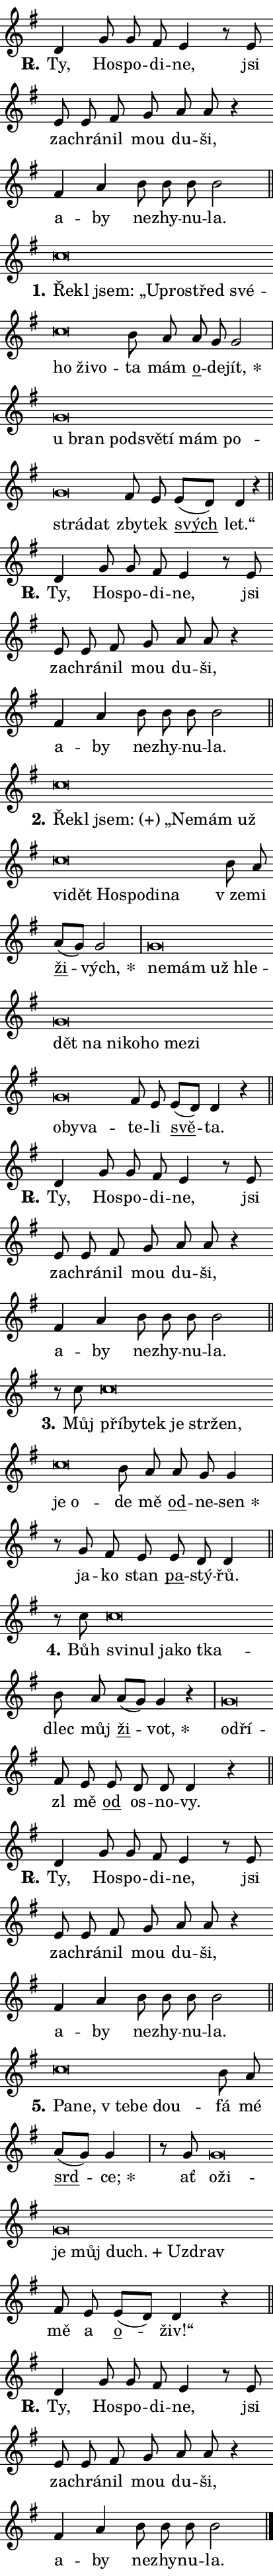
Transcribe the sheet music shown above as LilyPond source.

\version "2.24.0"
\header { tagline = "" }
\paper {
  indent = 0\cm
  top-margin = 0\cm
  right-margin = 0\cm
  bottom-margin = 0\cm
  left-margin = 0\cm
  paper-width = 7\cm
  page-breaking = #ly:one-page-breaking
  system-system-spacing.basic-distance = #11
  score-system-spacing.basic-distance = #11
  ragged-last = ##f
}


%% Author: Thomas Morley
%% https://lists.gnu.org/archive/html/lilypond-user/2020-05/msg00002.html
#(define (line-position grob)
"Returns position of @var[grob} in current system:
   @code{'start}, if at first time-step
   @code{'end}, if at last time-step
   @code{'middle} otherwise
"
  (let* ((col (ly:item-get-column grob))
         (ln (ly:grob-object col 'left-neighbor))
         (rn (ly:grob-object col 'right-neighbor))
         (col-to-check-left (if (ly:grob? ln) ln col))
         (col-to-check-right (if (ly:grob? rn) rn col))
         (break-dir-left
           (and
             (ly:grob-property col-to-check-left 'non-musical #f)
             (ly:item-break-dir col-to-check-left)))
         (break-dir-right
           (and
             (ly:grob-property col-to-check-right 'non-musical #f)
             (ly:item-break-dir col-to-check-right))))
        (cond ((eqv? 1 break-dir-left) 'start)
              ((eqv? -1 break-dir-right) 'end)
              (else 'middle))))

#(define (tranparent-at-line-position vctor)
  (lambda (grob)
  "Relying on @code{line-position} select the relevant enry from @var{vctor}.
Used to determine transparency,"
    (case (line-position grob)
      ((end) (not (vector-ref vctor 0)))
      ((middle) (not (vector-ref vctor 1)))
      ((start) (not (vector-ref vctor 2))))))

noteHeadBreakVisibility =
#(define-music-function (break-visibility)(vector?)
"Makes @code{NoteHead}s transparent relying on @var{break-visibility}"
#{
  \override NoteHead.transparent =
    #(tranparent-at-line-position break-visibility)
#})

#(define delete-ledgers-for-transparent-note-heads
  (lambda (grob)
    "Reads whether a @code{NoteHead} is transparent.
If so this @code{NoteHead} is removed from @code{'note-heads} from
@var{grob}, which is supposed to be @code{LedgerLineSpanner}.
As a result ledgers are not printed for this @code{NoteHead}"
    (let* ((nhds-array (ly:grob-object grob 'note-heads))
           (nhds-list
             (if (ly:grob-array? nhds-array)
                 (ly:grob-array->list nhds-array)
                 '()))
           ;; Relies on the transparent-property being done before
           ;; Staff.LedgerLineSpanner.after-line-breaking is executed.
           ;; This is fragile ...
           (to-keep
             (remove
               (lambda (nhd)
                 (ly:grob-property nhd 'transparent #f))
               nhds-list)))
      ;; TODO find a better method to iterate over grob-arrays, similiar
      ;; to filter/remove etc for lists
      ;; For now rebuilt from scratch
      (set! (ly:grob-object grob 'note-heads)  '())
      (for-each
        (lambda (nhd)
          (ly:pointer-group-interface::add-grob grob 'note-heads nhd))
        to-keep))))

hideNotes = {
  \noteHeadBreakVisibility #begin-of-line-visible
}
unHideNotes = {
  \noteHeadBreakVisibility #all-visible
}

% work-around for resetting accidentals
% https://lilypond.org/doc/v2.23/Documentation/notation/displaying-rhythms#unmetered-music
cadenzaMeasure = {
  \cadenzaOff
  \partial 1024 s1024
  \cadenzaOn
}

#(define-markup-command (accent layout props text) (markup?)
  "Underline accented syllable"
  (interpret-markup layout props
    #{\markup \override #'(offset . 4.3) \underline { #text }#}))

responsum = \markup \concat {
  "R" \hspace #-1.05 \path #0.1 #'((moveto 0 0.07) (lineto 0.9 0.8)) \hspace #0.05 "."
}

\layout {
    \context {
        \Staff
        \remove "Time_signature_engraver"
        \override LedgerLineSpanner.after-line-breaking = #delete-ledgers-for-transparent-note-heads
    }
    \context {
        \Voice {
            \override NoteHead.output-attributes = #'((class . "notehead"))
            \override Hairpin.height = #0.55
        }
    }
    \context {
        \Lyrics {
            \override StanzaNumber.output-attributes = #'((class . "stanzanumber"))
            \override LyricSpace.minimum-distance = #0.9
            \override LyricText.font-name = #"TeX Gyre Schola"
            \override LyricText.font-size = 1
            \override StanzaNumber.font-name = #"TeX Gyre Schola Bold"
            \override StanzaNumber.font-size = 1
        }
    }
}

% magnetic-lyrics.ily
%
%   written by
%     Jean Abou Samra <jean@abou-samra.fr>
%     Werner Lemberg <wl@gnu.org>
%
%   adapted by
%     Jiri Hon <jiri.hon@gmail.com>
%
% Version 2022-Apr-15

% https://www.mail-archive.com/lilypond-user@gnu.org/msg149350.html

#(define (Left_hyphen_pointer_engraver context)
   "Collect syllable-hyphen-syllable occurrences in lyrics and store
them in properties.  This engraver only looks to the left.  For
example, if the lyrics input is @code{foo -- bar}, it does the
following.

@itemize @bullet
@item
Set the @code{text} property of the @code{LyricHyphen} grob between
@q{foo} and @q{bar} to @code{foo}.

@item
Set the @code{left-hyphen} property of the @code{LyricText} grob with
text @q{foo} to the @code{LyricHyphen} grob between @q{foo} and
@q{bar}.
@end itemize

Use this auxiliary engraver in combination with the
@code{lyric-@/text::@/apply-@/magnetic-@/offset!} hook."
   (let ((hyphen #f)
         (text #f))
     (make-engraver
      (acknowledgers
       ((lyric-syllable-interface engraver grob source-engraver)
        (set! text grob)))
      (end-acknowledgers
       ((lyric-hyphen-interface engraver grob source-engraver)
        ;(when (not (grob::has-interface grob 'lyric-space-interface))
          (set! hyphen grob)));)
      ((stop-translation-timestep engraver)
       (when (and text hyphen)
         (ly:grob-set-object! text 'left-hyphen hyphen))
       (set! text #f)
       (set! hyphen #f)))))

#(define (lyric-text::apply-magnetic-offset! grob)
   "If the space between two syllables is less than the value in
property @code{LyricText@/.details@/.squash-threshold}, move the right
syllable to the left so that it gets concatenated with the left
syllable.

Use this function as a hook for
@code{LyricText@/.after-@/line-@/breaking} if the
@code{Left_@/hyphen_@/pointer_@/engraver} is active."
   (let ((hyphen (ly:grob-object grob 'left-hyphen #f)))
     (when hyphen
       (let ((left-text (ly:spanner-bound hyphen LEFT)))
         (when (grob::has-interface left-text 'lyric-syllable-interface)
           (let* ((common (ly:grob-common-refpoint grob left-text X))
                  (this-x-ext (ly:grob-extent grob common X))
                  (left-x-ext
                   (begin
                     ;; Trigger magnetism for left-text.
                     (ly:grob-property left-text 'after-line-breaking)
                     (ly:grob-extent left-text common X)))
                  ;; `delta` is the gap width between two syllables.
                  (delta (- (interval-start this-x-ext)
                            (interval-end left-x-ext)))
                  (details (ly:grob-property grob 'details))
                  (threshold (assoc-get 'squash-threshold details 0.2)))
             (when (< delta threshold)
               (let* (;; We have to manipulate the input text so that
                      ;; ligatures crossing syllable boundaries are not
                      ;; disabled.  For languages based on the Latin
                      ;; script this is essentially a beautification.
                      ;; However, for non-Western scripts it can be a
                      ;; necessity.
                      (lt (ly:grob-property left-text 'text))
                      (rt (ly:grob-property grob 'text))
                      (is-space (grob::has-interface hyphen 'lyric-space-interface))
                      (space (if is-space " " ""))
                      (space-markup (grob-interpret-markup grob " "))
                      (space-size (interval-length (ly:stencil-extent space-markup X)))
                      (extra-delta (if is-space space-size 0))
                      ;; Append new syllable.
                      (ltrt-space (if (and (string? lt) (string? rt))
                                (string-append lt space rt)
                                (make-concat-markup (list lt space rt))))
                      ;; Right-align `ltrt` to the right side.
                      (ltrt-space-markup (grob-interpret-markup
                               grob
                               (make-translate-markup
                                (cons (interval-length this-x-ext) 0)
                                (make-right-align-markup ltrt-space)))))
                 (begin
                   ;; Don't print `left-text`.
                   (ly:grob-set-property! left-text 'stencil #f)
                   ;; Set text and stencil (which holds all collected
                   ;; syllables so far) and shift it to the left.
                   (ly:grob-set-property! grob 'text ltrt-space)
                   (ly:grob-set-property! grob 'stencil ltrt-space-markup)
                   (ly:grob-translate-axis! grob (- (- delta extra-delta)) X))))))))))


#(define (lyric-hyphen::displace-bounds-first grob)
   ;; Make very sure this callback isn't triggered too early.
   (let ((left (ly:spanner-bound grob LEFT))
         (right (ly:spanner-bound grob RIGHT)))
     (ly:grob-property left 'after-line-breaking)
     (ly:grob-property right 'after-line-breaking)
     (ly:lyric-hyphen::print grob)))

squashThreshold = #0.4

\layout {
  \context {
    \Lyrics
    \consists #Left_hyphen_pointer_engraver
    \override LyricText.after-line-breaking =
      #lyric-text::apply-magnetic-offset!
    \override LyricHyphen.stencil = #lyric-hyphen::displace-bounds-first
    \override LyricText.details.squash-threshold = \squashThreshold
    \override LyricHyphen.minimum-distance = 0
    \override LyricHyphen.minimum-length = \squashThreshold
  }
}

squash = \override LyricText.details.squash-threshold = 9999
unSquash = \override LyricText.details.squash-threshold = \squashThreshold

left = \override LyricText.self-alignment-X = #LEFT
unLeft = \revert LyricText.self-alignment-X

starOffset = #(lambda (grob) 
                (let ((x_offset (ly:self-alignment-interface::aligned-on-x-parent grob)))
                  (if (= x_offset 0) 0 (+ x_offset 1.2))))

star = #(define-music-function (syllable)(string?)
"Append star separator at the end of a syllable"
#{
  \once \override LyricText.X-offset = #starOffset
  \lyricmode { \markup {
    #syllable
    \override #'((font-name . "TeX Gyre Schola Bold")) \hspace #0.2 \lower #0.65 \larger "*"
  } }
#})

starAccent = #(define-music-function (syllable)(string?)
"Append star separator at the end of a syllable and make accent"
#{
  \once \override LyricText.X-offset = #starOffset
  \lyricmode { \markup {
    \accent #syllable
    \override #'((font-name . "TeX Gyre Schola Bold")) \hspace #0.2 \lower #0.65 \larger "*"
  } }
#})

breath = #(define-music-function (syllable)(string?)
"Append breathing indicator at the end of a syllable"
#{
  \lyricmode { \markup { #syllable "+" } }
#})

optionalBreath = #(define-music-function (syllable)(string?)
"Append optional breathing indicator at the end of a syllable"
#{
  \lyricmode { \markup { #syllable "(+)" } }
#})


\score {
    <<
        \new Voice = "melody" { \cadenzaOn \key g \major \relative { d'4 g8 g fis e4 r8 e8 \bar "" e e \bar "" fis g \bar "" a a r4 \bar "" fis a b8 b b b2 \cadenzaMeasure \bar "||" \break } }
        \new Lyrics \lyricsto "melody" { \lyricmode { \set stanza = \responsum
Ty, Ho -- spo -- di -- ne, jsi za -- chrá -- nil mou du -- ši, a -- by ne -- zhy -- nu -- la. } }
    >>
    \layout {}
}

\score {
    <<
        \new Voice = "melody" { \cadenzaOn \key g \major \relative { c''\breve*1/16 \hideNotes \breve*1/16 \bar "" \breve*1/16 \bar "" \breve*1/16 \bar "" \breve*1/16 \bar "" \breve*1/16 \bar "" \breve*1/16 \bar "" \breve*1/16 \breve*1/16 \bar "" \unHideNotes b8 a \bar "" a g g2 \cadenzaMeasure \bar "|" g\breve*1/16 \hideNotes \breve*1/16 \bar "" \breve*1/16 \bar "" \breve*1/16 \bar "" \breve*1/16 \bar "" \breve*1/16 \bar "" \breve*1/16 \bar "" \breve*1/16 \breve*1/16 \bar "" \unHideNotes fis8 e \bar "" e[( d)] d4 r \cadenzaMeasure \bar "||" \break } }
        \new Lyrics \lyricsto "melody" { \lyricmode { \set stanza = "1."
\left Ře -- \squash kl jsem: „Upro -- střed své -- ho ži -- vo -- \unLeft \unSquash ta mám \markup \accent o -- de -- \star jít, \left u \squash bran pod -- svě -- tí mám po -- strá -- dat \unLeft \unSquash zby -- tek \markup \accent svých let.“ } }
    >>
    \layout {}
}

\score {
    <<
        \new Voice = "melody" { \cadenzaOn \key g \major \relative { d'4 g8 g fis e4 r8 e8 \bar "" e e \bar "" fis g \bar "" a a r4 \bar "" fis a b8 b b b2 \cadenzaMeasure \bar "||" \break } }
        \new Lyrics \lyricsto "melody" { \lyricmode { \set stanza = \responsum
Ty, Ho -- spo -- di -- ne, jsi za -- chrá -- nil mou du -- ši, a -- by ne -- zhy -- nu -- la. } }
    >>
    \layout {}
}

\score {
    <<
        \new Voice = "melody" { \cadenzaOn \key g \major \relative { c''\breve*1/16 \hideNotes \breve*1/16 \bar "" \breve*1/16 \bar "" \breve*1/16 \bar "" \breve*1/16 \bar "" \breve*1/16 \bar "" \breve*1/16 \bar "" \breve*1/16 \bar "" \breve*1/16 \bar "" \breve*1/16 \bar "" \breve*1/16 \breve*1/16 \bar "" \unHideNotes b8 a \bar "" a[( g)] g2 \cadenzaMeasure \bar "|" g\breve*1/16 \hideNotes \breve*1/16 \bar "" \breve*1/16 \bar "" \breve*1/16 \bar "" \breve*1/16 \bar "" \breve*1/16 \bar "" \breve*1/16 \bar "" \breve*1/16 \bar "" \breve*1/16 \bar "" \breve*1/16 \bar "" \breve*1/16 \bar "" \breve*1/16 \bar "" \breve*1/16 \breve*1/16 \bar "" \unHideNotes fis8 e \bar "" e[( d)] d4 r \cadenzaMeasure \bar "||" \break } }
        \new Lyrics \lyricsto "melody" { \lyricmode { \set stanza = "2."
\left Ře -- \squash kl \optionalBreath jsem: „Ne -- mám už vi -- dět Ho -- spo -- di -- na \unLeft \unSquash "v ze" -- mi \markup \accent ži -- \star vých, \left ne -- \squash mám už hle -- dět na ni -- ko -- ho me -- zi o -- by -- va -- \unLeft \unSquash te -- li \markup \accent svě -- ta. } }
    >>
    \layout {}
}

\score {
    <<
        \new Voice = "melody" { \cadenzaOn \key g \major \relative { d'4 g8 g fis e4 r8 e8 \bar "" e e \bar "" fis g \bar "" a a r4 \bar "" fis a b8 b b b2 \cadenzaMeasure \bar "||" \break } }
        \new Lyrics \lyricsto "melody" { \lyricmode { \set stanza = \responsum
Ty, Ho -- spo -- di -- ne, jsi za -- chrá -- nil mou du -- ši, a -- by ne -- zhy -- nu -- la. } }
    >>
    \layout {}
}

\score {
    <<
        \new Voice = "melody" { \cadenzaOn \key g \major \relative { r8 c''8 c\breve*1/16 \hideNotes \breve*1/16 \bar "" \breve*1/16 \bar "" \breve*1/16 \bar "" \breve*1/16 \bar "" \breve*1/16 \bar "" \breve*1/16 \breve*1/16 \bar "" \unHideNotes b8 a \bar "" a g g4 \cadenzaMeasure \bar "|" r8 g fis8 e \bar "" e d d4 \cadenzaMeasure \bar "||" \break } }
        \new Lyrics \lyricsto "melody" { \lyricmode { \set stanza = "3."
Můj \left pří -- \squash by -- tek je str -- žen, je o -- \unLeft \unSquash de mě \markup \accent od -- ne -- \star sen ja -- ko stan \markup \accent pa -- stý -- řů. } }
    >>
    \layout {}
}

\score {
    <<
        \new Voice = "melody" { \cadenzaOn \key g \major \relative { r8 c''8 c\breve*1/16 \hideNotes \breve*1/16 \bar "" \breve*1/16 \bar "" \breve*1/16 \breve*1/16 \bar "" \unHideNotes b8 a \bar "" a[( g)] g4 r \cadenzaMeasure \bar "|" g\breve*1/16 \hideNotes \breve*1/16 \bar "" \unHideNotes fis8 e \bar "" e d d d4 r \cadenzaMeasure \bar "||" \break } }
        \new Lyrics \lyricsto "melody" { \lyricmode { \set stanza = "4."
Bůh \left svi -- \squash nul ja -- ko tka -- \unLeft \unSquash dlec můj \markup \accent ži -- \star vot, \left od -- \squash ří -- \unLeft \unSquash zl mě \markup \accent od os -- no -- vy. } }
    >>
    \layout {}
}

\score {
    <<
        \new Voice = "melody" { \cadenzaOn \key g \major \relative { d'4 g8 g fis e4 r8 e8 \bar "" e e \bar "" fis g \bar "" a a r4 \bar "" fis a b8 b b b2 \cadenzaMeasure \bar "||" \break } }
        \new Lyrics \lyricsto "melody" { \lyricmode { \set stanza = \responsum
Ty, Ho -- spo -- di -- ne, jsi za -- chrá -- nil mou du -- ši, a -- by ne -- zhy -- nu -- la. } }
    >>
    \layout {}
}

\score {
    <<
        \new Voice = "melody" { \cadenzaOn \key g \major \relative { c''\breve*1/16 \hideNotes \breve*1/16 \bar "" \breve*1/16 \bar "" \breve*1/16 \breve*1/16 \bar "" \unHideNotes b8 a \bar "" a[( g)] g4 \cadenzaMeasure \bar "|" r8 g8 g\breve*1/16 \hideNotes \breve*1/16 \bar "" \breve*1/16 \bar "" \breve*1/16 \bar "" \breve*1/16 \bar "" \breve*1/16 \breve*1/16 \bar "" \unHideNotes fis8 e \bar "" e[( d)] d4 r \cadenzaMeasure \bar "||" \break } }
        \new Lyrics \lyricsto "melody" { \lyricmode { \set stanza = "5."
\left Pa -- \squash ne, "v te" -- be dou -- \unLeft \unSquash fá mé \markup \accent srd -- \star ce; ať \left o -- \squash ži -- je můj \breath "duch." Uz -- drav \unLeft \unSquash mě a \markup \accent o -- živ!“ } }
    >>
    \layout {}
}

\score {
    <<
        \new Voice = "melody" { \cadenzaOn \key g \major \relative { d'4 g8 g fis e4 r8 e8 \bar "" e e \bar "" fis g \bar "" a a r4 \bar "" fis a b8 b b b2 \cadenzaMeasure \bar "||" \break } \bar "|." }
        \new Lyrics \lyricsto "melody" { \lyricmode { \set stanza = \responsum
Ty, Ho -- spo -- di -- ne, jsi za -- chrá -- nil mou du -- ši, a -- by ne -- zhy -- nu -- la. } }
    >>
    \layout {}
}
